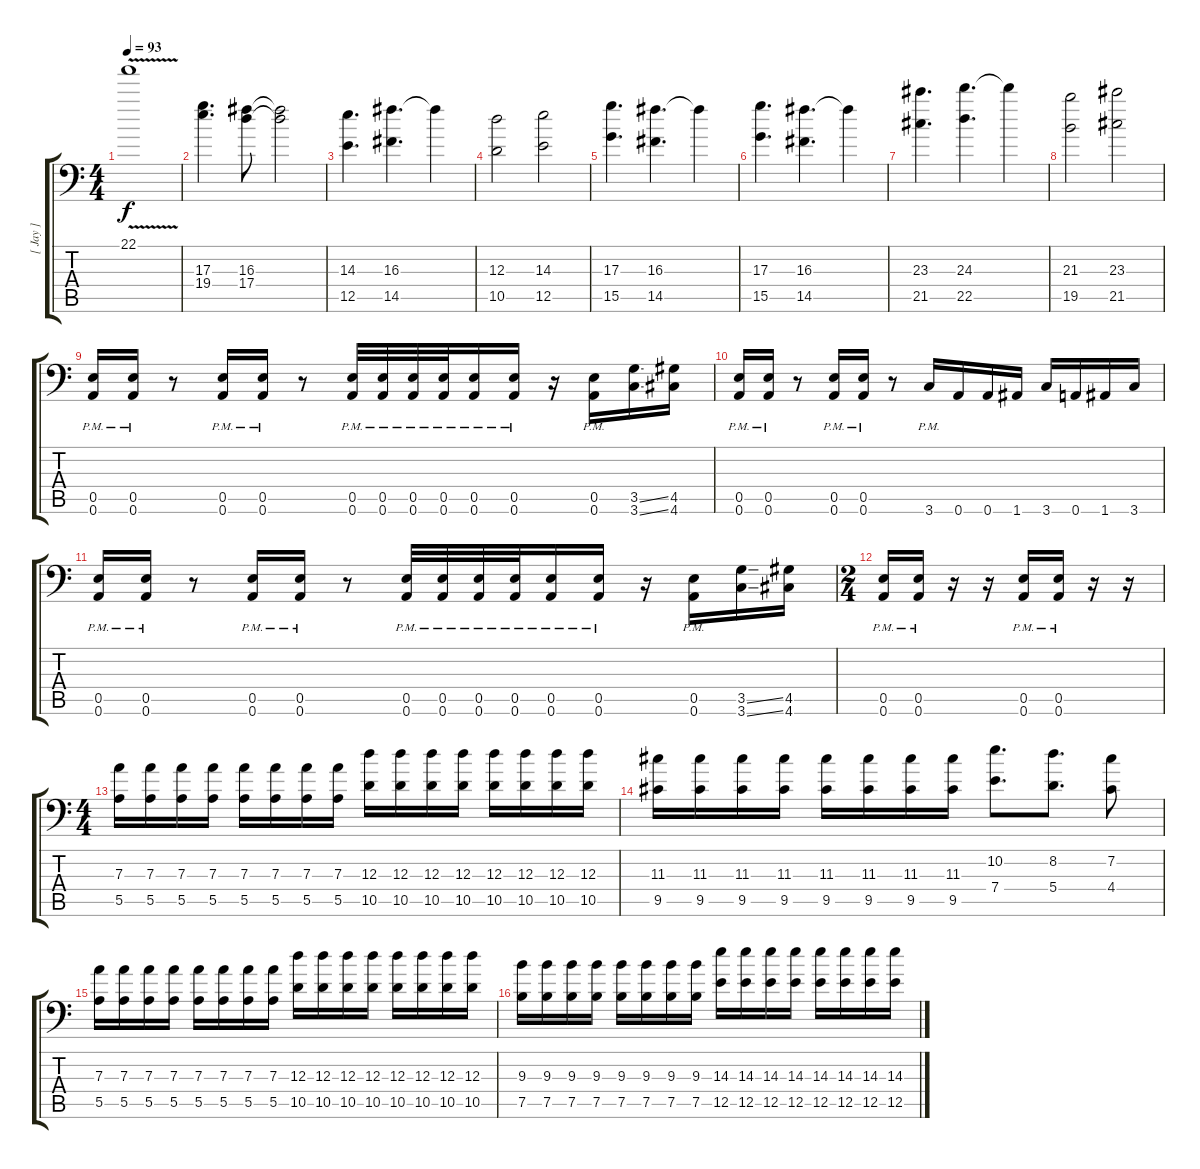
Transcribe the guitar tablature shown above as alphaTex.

\track ("[ Jay ]" "[ Jay ]") {instrument distortionguitar}
\staff {score tabs}
\tuning (B3 Gb3 D3 A2 E2 A1) {hide}
\ts (4 4)
\tempo 93
\clef f4
\ks c
22.1{v}.1{dy f} |
(17.3 19.4).4{d} (16.3 17.4).8 (16.3{t} 17.4{t}).2 |
(14.3 12.5).4{d} (16.3 14.5).4{d} 16.3{t}.4 |
(12.3 10.5).2 (14.3 12.5).2 |
(17.3 15.5).4{d} (16.3 14.5).4{d} 16.3{t}.4 |
(17.3 15.5).4{d} (16.3 14.5).4{d} 16.3{t}.4 |
(23.3 21.5).4{d} (24.3 22.5).4{d} 24.3{t}.4 |
(21.3 19.5).2 (23.3 21.5).2 |
(0.5{pm} 0.6{pm}).16 (0.5{pm} 0.6{pm}).16 r.8 (0.5{pm} 0.6{pm}).16 (0.5{pm} 0.6{pm}).16 r.8 (0.5{pm} 0.6{pm}).32 (0.5{pm} 0.6{pm}).32 (0.5{pm} 0.6{pm}).32 (0.5{pm} 0.6{pm}).32 (0.5{pm} 0.6{pm}).16 (0.5{pm} 0.6{pm}).16 r.16 (0.5 0.6{pm}).16 (3.5{ss} 3.6{ss}).16 (4.5 4.6).16 |
(0.5{pm} 0.6{pm}).16 (0.5{pm} 0.6{pm}).16 r.8 (0.5{pm} 0.6{pm}).16 (0.5{pm} 0.6{pm}).16 r.8 3.6{pm}.16 0.6.16 0.6.16 1.6.16 3.6.16 0.6.16 1.6.16 3.6.16 |
(0.5{pm} 0.6{pm}).16 (0.5{pm} 0.6{pm}).16 r.8 (0.5{pm} 0.6{pm}).16 (0.5{pm} 0.6{pm}).16 r.8 (0.5{pm} 0.6{pm}).32 (0.5{pm} 0.6{pm}).32 (0.5{pm} 0.6{pm}).32 (0.5{pm} 0.6{pm}).32 (0.5{pm} 0.6{pm}).16 (0.5{pm} 0.6{pm}).16 r.16 (0.5 0.6{pm}).16 (3.5{ss} 3.6{ss}).16 (4.5 4.6).16 |
\ts (2 4)
(0.5{pm} 0.6{pm}).16 (0.5{pm} 0.6{pm}).16 r.16 r.16 (0.5{pm} 0.6{pm}).16 (0.5{pm} 0.6{pm}).16 r.16 r.16 |
\ts (4 4)
(7.3 5.5).16 (7.3 5.5).16 (7.3 5.5).16 (7.3 5.5).16 (7.3 5.5).16 (7.3 5.5).16 (7.3 5.5).16 (7.3 5.5).16 (12.3 10.5).16 (12.3 10.5).16 (12.3 10.5).16 (12.3 10.5).16 (12.3 10.5).16 (12.3 10.5).16 (12.3 10.5).16 (12.3 10.5).16 |
(11.3 9.5).16 (11.3 9.5).16 (11.3 9.5).16 (11.3 9.5).16 (11.3 9.5).16 (11.3 9.5).16 (11.3 9.5).16 (11.3 9.5).16 (10.2 7.4).8{d} (8.2 5.4).8{d} (7.2 4.4).8 |
(7.3 5.5).16 (7.3 5.5).16 (7.3 5.5).16 (7.3 5.5).16 (7.3 5.5).16 (7.3 5.5).16 (7.3 5.5).16 (7.3 5.5).16 (12.3 10.5).16 (12.3 10.5).16 (12.3 10.5).16 (12.3 10.5).16 (12.3 10.5).16 (12.3 10.5).16 (12.3 10.5).16 (12.3 10.5).16 |
(9.3 7.5).16 (9.3 7.5).16 (9.3 7.5).16 (9.3 7.5).16 (9.3 7.5).16 (9.3 7.5).16 (9.3 7.5).16 (9.3 7.5).16 (14.3 12.5).16 (14.3 12.5).16 (14.3 12.5).16 (14.3 12.5).16 (14.3 12.5).16 (14.3 12.5).16 (14.3 12.5).16 (14.3 12.5).16
